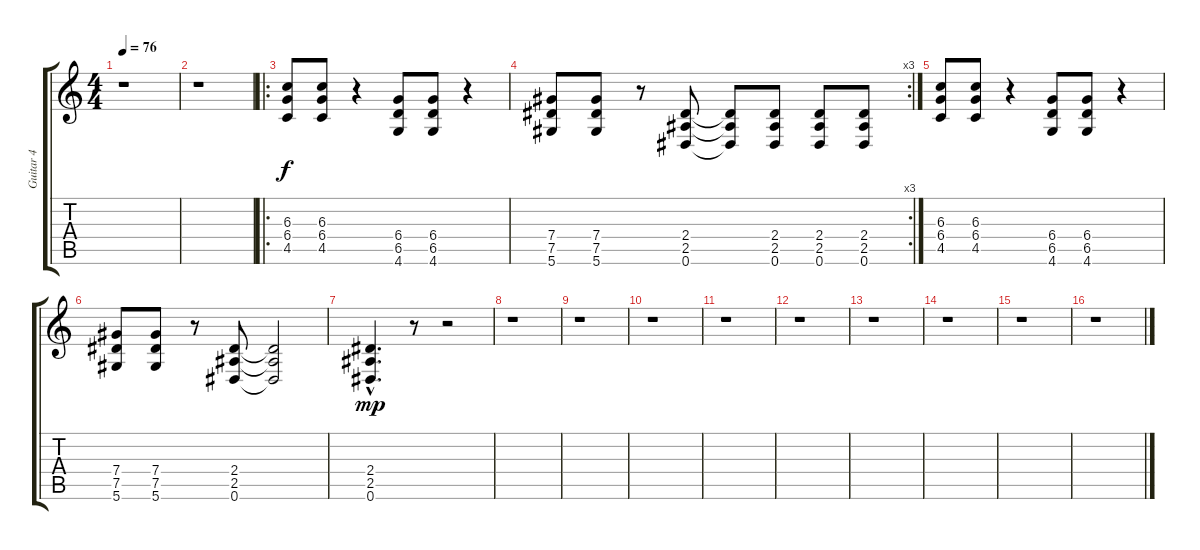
\track ("Guitar 4" "Guitar 4") {instrument overdrivenguitar}
\staff {score tabs}
\tuning (Eb4 Bb3 Gb3 Db3 Ab2 Eb2) {hide}
\ts (4 4)
\tempo 76
\clef g2
\ks c
r.1{dy f} |
r.1 |
\ro
(6.3 6.4 4.5).8 (6.3 6.4 4.5).8 r.4 (6.4 6.5 4.6).8 (6.4 6.5 4.6).8 r.4 |
\rc 3
(7.4 7.5 5.6).8 (7.4 7.5 5.6).8 r.8 (2.4 2.5 0.6).8 (2.4{t} 2.5{t} 0.6{t}).8 (2.4 2.5 0.6).8 (2.4 2.5 0.6).8 (2.4 2.5 0.6).8 |
(6.3 6.4 4.5).8 (6.3 6.4 4.5).8 r.4 (6.4 6.5 4.6).8 (6.4 6.5 4.6).8 r.4 |
(7.4 7.5 5.6).8 (7.4 7.5 5.6).8 r.8 (2.4 2.5 0.6).8 (2.4{t} 2.5{t} 0.6{t}).2 |
(2.4{hac} 2.5{hac} 0.6{hac}).4{d dy mp} r.8 r.2 |
r.1 |
r.1 |
r.1 |
r.1 |
r.1 |
r.1 |
r.1 |
r.1 |
r.1
